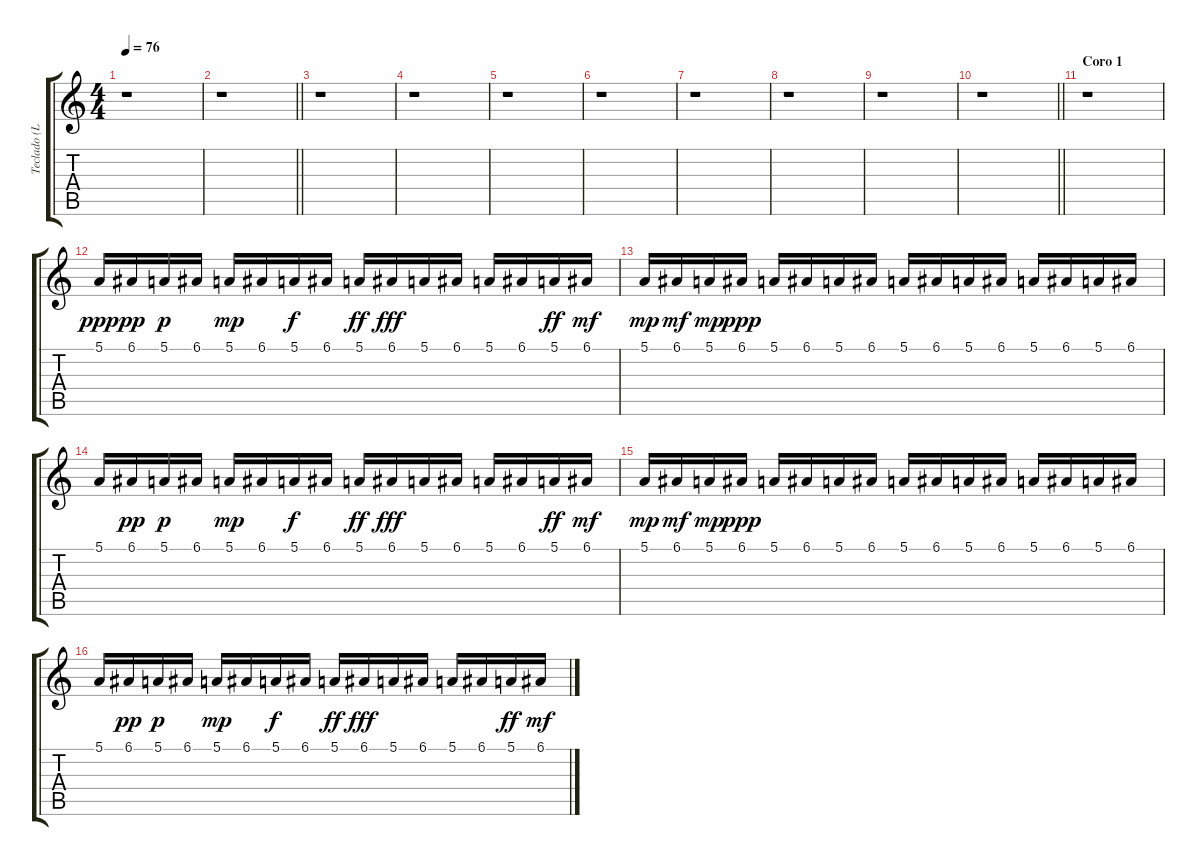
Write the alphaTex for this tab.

\track ("Teclado (Lider)" "Teclado (L") {instrument stringensemble1}
\staff {score tabs}
\tuning (E4 B3 G3 D3 A2 E2) {hide}
\ts (4 4)
\tempo 76
\clef g2
\ks c
r.1{dy f} |
\barLineRight lightlight
r.1 |
\section ("" "")
r.1 |
r.1 |
r.1 |
r.1 |
r.1 |
r.1 |
r.1 |
\barLineRight lightlight
r.1 |
\section ("" "Coro 1")
r.1 |
5.1.16{dy ppp} 6.1.16{dy pp} 5.1.16{dy p} 6.1.16 5.1.16{dy mp} 6.1.16 5.1.16{dy f} 6.1.16 5.1.16{dy ff} 6.1.16{dy fff} 5.1.16 6.1.16 5.1.16 6.1.16 5.1.16{dy ff} 6.1.16{dy mf} |
5.1.16{dy mp} 6.1.16{dy mf} 5.1.16{dy mp} 6.1.16{dy ppp} 5.1.16 6.1.16 5.1.16 6.1.16 5.1.16 6.1.16 5.1.16 6.1.16 5.1.16 6.1.16 5.1.16 6.1.16 |
5.1.16 6.1.16{dy pp} 5.1.16{dy p} 6.1.16 5.1.16{dy mp} 6.1.16 5.1.16{dy f} 6.1.16 5.1.16{dy ff} 6.1.16{dy fff} 5.1.16 6.1.16 5.1.16 6.1.16 5.1.16{dy ff} 6.1.16{dy mf} |
5.1.16{dy mp} 6.1.16{dy mf} 5.1.16{dy mp} 6.1.16{dy ppp} 5.1.16 6.1.16 5.1.16 6.1.16 5.1.16 6.1.16 5.1.16 6.1.16 5.1.16 6.1.16 5.1.16 6.1.16 |
5.1.16 6.1.16{dy pp} 5.1.16{dy p} 6.1.16 5.1.16{dy mp} 6.1.16 5.1.16{dy f} 6.1.16 5.1.16{dy ff} 6.1.16{dy fff} 5.1.16 6.1.16 5.1.16 6.1.16 5.1.16{dy ff} 6.1.16{dy mf}
